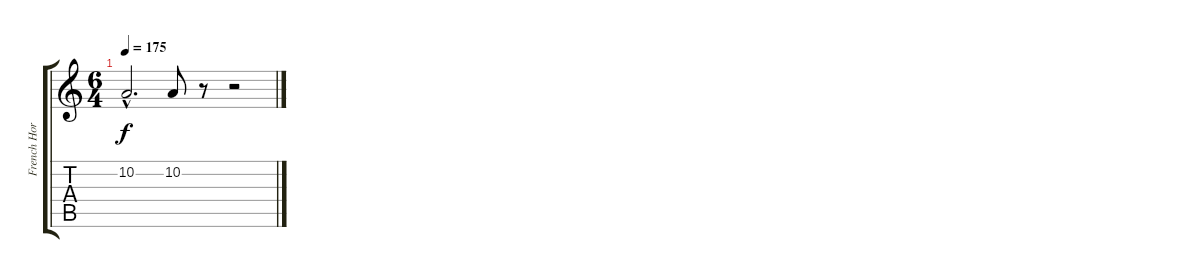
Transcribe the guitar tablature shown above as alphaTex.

\track ("French Horn" "French Hor") {instrument frenchhorn}
\staff {score tabs}
\tuning (E4 B3 G3 D3 A2 E2) {hide}
\ts (6 4)
\tempo 175
\clef g2
\ks c
10.2{hac}.2{d dy f} 10.2.8 r.8 r.2
